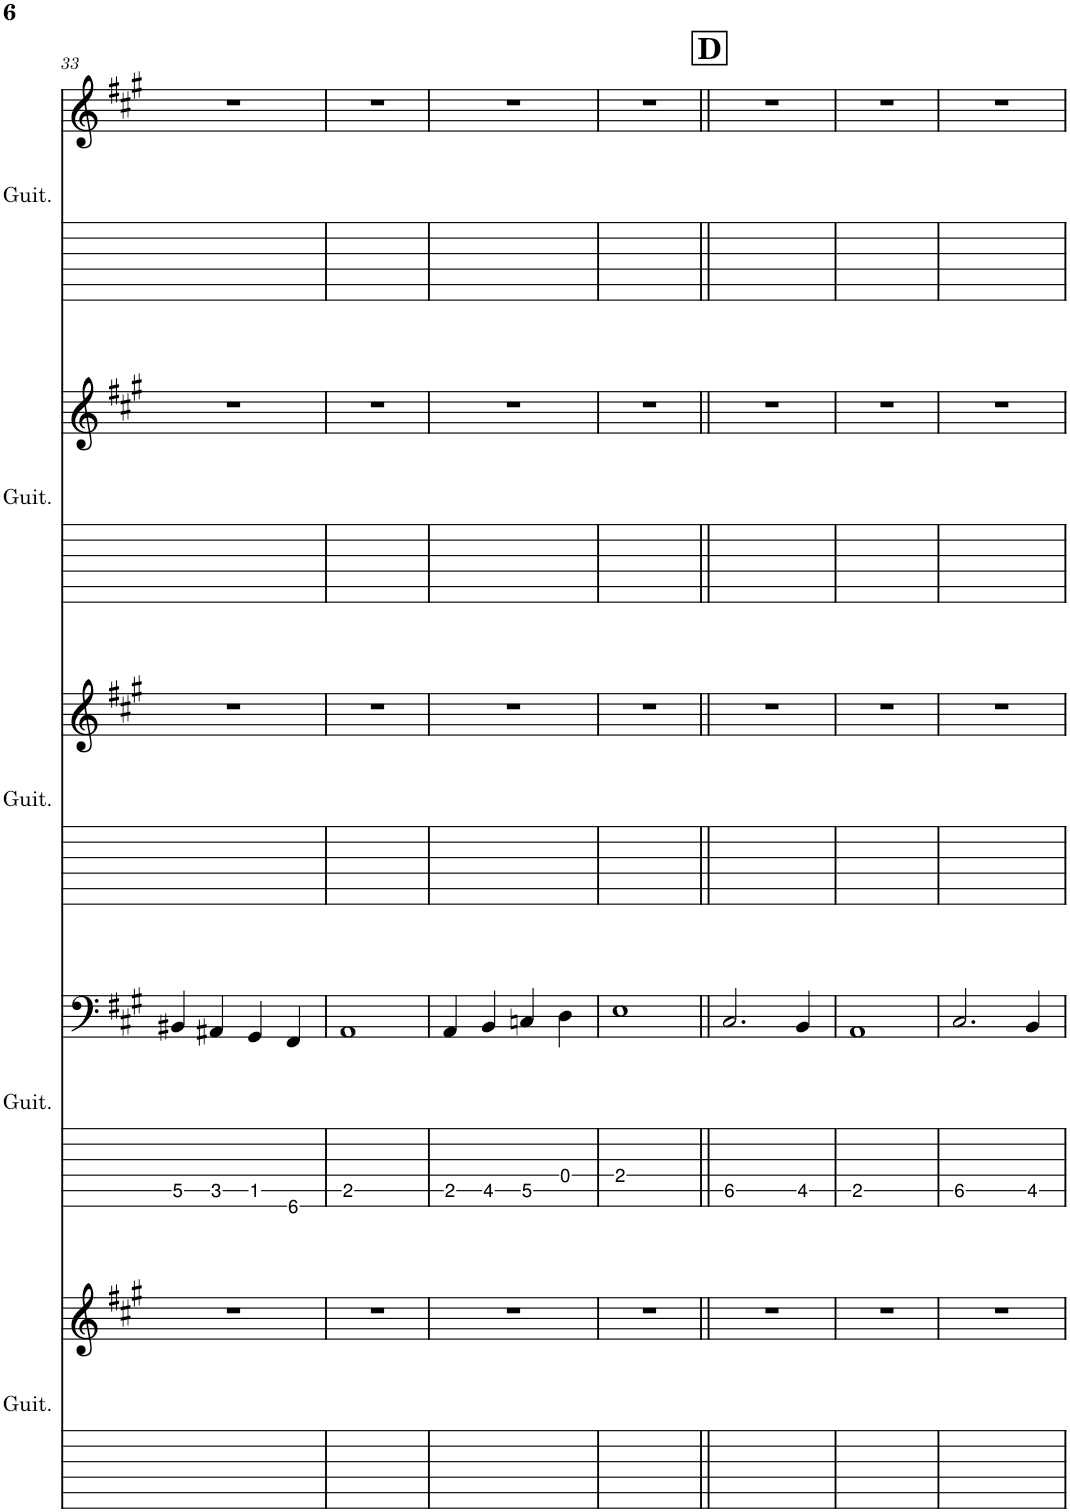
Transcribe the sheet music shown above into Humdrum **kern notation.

**kern	**kern	**kern	**kern	**kern	**kern	**kern	**kern	**kern	**kern
*part5	*part5	*part4	*part4	*part3	*part3	*part2	*part2	*part1	*part1
*staff10	*staff9	*staff8	*staff7	*staff6	*staff5	*staff4	*staff3	*staff2	*staff1
*I"Acoustic Guitar (NST)	*	*I"Acoustic Guitar (NST)	*	*I"Acoustic Guitar (NST)	*	*I"Acoustic Guitar (NST)	*	*I"Acoustic Guitar (NST)	*
*I'Guit.	*	*I'Guit.	*	*I'Guit.	*	*I'Guit.	*	*I'Guit.	*
!!LO:PB:g=z
*	*clefG2	*clefF4	*clefF4	*	*clefG2	*	*clefG2	*	*clefG2
*k[f#c#g#]	*k[f#c#g#]	*k[f#c#g#]	*k[f#c#g#]	*k[f#c#g#]	*k[f#c#g#]	*k[f#c#g#]	*k[f#c#g#]	*k[f#c#g#]	*k[f#c#g#]
*M4/4	*M4/4	*M4/4	*M4/4	*M4/4	*M4/4	*M4/4	*M4/4	*M4/4	*M4/4
=33	=33	=33	=33	=33	=33	=33	=33	=33	=33
1r	1r	4BB#X	4BB#X/	1r	1r	1r	1r	1r	1r
.	.	4AA#X	4AA#X/	.	.	.	.	.	.
.	.	4GG#	4GG#/	.	.	.	.	.	.
.	.	4FF#	4FF#/	.	.	.	.	.	.
=34	=34	=34	=34	=34	=34	=34	=34	=34	=34
1r	1r	1AA	1AA	1r	1r	1r	1r	1r	1r
=35	=35	=35	=35	=35	=35	=35	=35	=35	=35
1r	1r	4AA	4AA/	1r	1r	1r	1r	1r	1r
.	.	4BB	4BB/	.	.	.	.	.	.
.	.	4Cn	4Cn/	.	.	.	.	.	.
.	.	4D	4D\	.	.	.	.	.	.
=36	=36	=36	=36	=36	=36	=36	=36	=36	=36
1r	1r	1E	1E	1r	1r	1r	1r	1r	1r
!!LO:REH:place=s1:a:B:cj:fs=14:t=D
=37||	=37||	=37||	=37||	=37||	=37||	=37||	=37||	=37||	=37||
1r	1r	2.C#	2.C#/	1r	1r	1r	1r	1r	1r
.	.	4BB	4BB/	.	.	.	.	.	.
=38	=38	=38	=38	=38	=38	=38	=38	=38	=38
1r	1r	1AA	1AA	1r	1r	1r	1r	1r	1r
=39	=39	=39	=39	=39	=39	=39	=39	=39	=39
1r	1r	2.C#	2.C#/	1r	1r	1r	1r	1r	1r
.	.	4BB	4BB/	.	.	.	.	.	.
=	=	=	=	=	=	=	=	=	=
*-	*-	*-	*-	*-	*-	*-	*-	*-	*-
